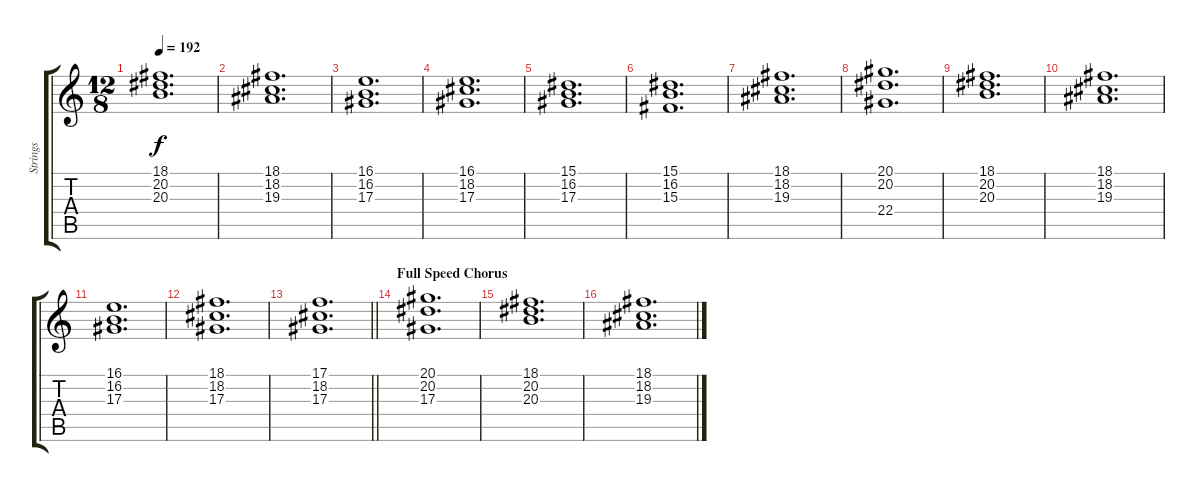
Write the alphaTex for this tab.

\track ("Strings" "Strings") {instrument stringensemble1}
\staff {score tabs}
\tuning (C4 G3 Eb3 Bb2 F2 C2) {hide}
\ts (12 8)
\tempo 192
\clef g2
\ks c
(18.1 20.2 20.3).1{d dy f} |
(18.1 18.2 19.3).1{d} |
(16.1 16.2 17.3).1{d} |
(16.1 18.2 17.3).1{d} |
(15.1 16.2 17.3).1{d} |
(15.1 16.2 15.3).1{d} |
(18.1 18.2 19.3).1{d} |
(20.1 20.2 22.4).1{d} |
(18.1 20.2 20.3).1{d} |
(18.1 18.2 19.3).1{d} |
(16.1 16.2 17.3).1{d} |
(18.1 18.2 17.3).1{d} |
\barLineRight lightlight
(17.1 18.2 17.3).1{d} |
\section ("" "Full Speed Chorus")
(20.1 20.2 17.3).1{d} |
(18.1 20.2 20.3).1{d} |
(18.1 18.2 19.3).1{d}
